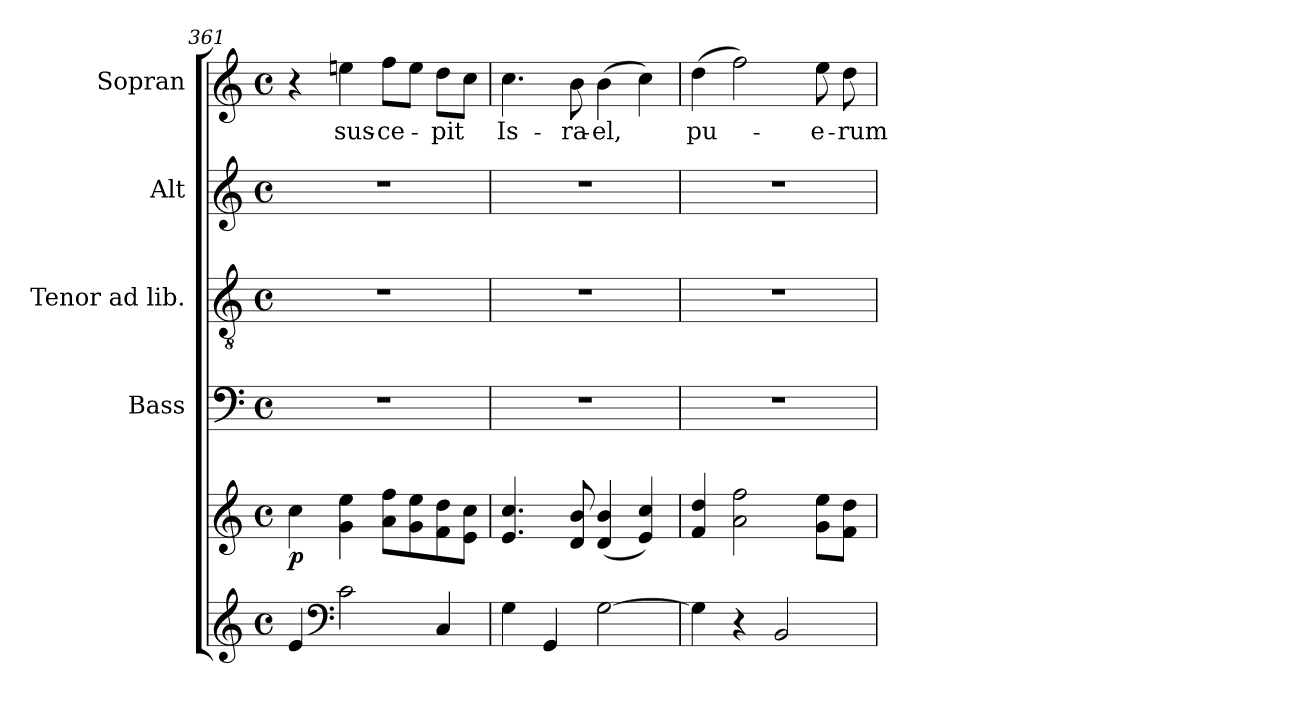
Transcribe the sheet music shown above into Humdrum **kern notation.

**kern	**kern	**dynam	**kern	**kern	**kern	**kern	**text
*part5	*part5	*part5	*part4	*part3	*part2	*part1	*part1
*staff6	*staff5	*staff5/6	*staff4	*staff3	*staff2	*staff1	*staff1
*	*	*	*I"Bass	*I"Tenor ad lib.	*I"Alt	*I"Sopran	*
*	*	*	*I'B.	*I'T.	*I'A.	*I'S.	*
*clefG2	*clefG2	*	*clefF4	*clefGv2	*clefG2	*clefG2	*
*k[]	*k[]	*	*k[]	*k[]	*k[]	*k[]	*
*C:	*C:	*	*C:	*C:	*C:	*C:	*
*M4/4	*M4/4	*	*M4/4	*M4/4	*M4/4	*M4/4	*
*met(c)	*met(c)	*	*met(c)	*met(c)	*met(c)	*met(c)	*
=361	=361	=361	=361	=361	=361	=361	=361
!	!	!LO:DY:b	!	!	!	!	!
4e/	4cc\	p	1r	1r	1r	4r	.
*clefF4	*	*	*	*	*	*	*
!	!	!	!	!	!	!	!LO:LY:b
2c\	4g\ 4ee\	.	.	.	.	4een\	sus-
!	!	!	!	!	!	!	!LO:LY:b
.	8a\ 8ff\L	.	.	.	.	8ff\L	-ce-
.	8g\ 8ee\	.	.	.	.	8ee\J	.
!	!	!	!	!	!	!	!LO:LY:b
4C/	8f\ 8dd\	.	.	.	.	8dd\L	-pit
.	8e\ 8cc\J	.	.	.	.	8cc\J	.
=362	=362	=362	=362	=362	=362	=362	=362
!	!	!	!	!	!	!	!LO:LY:b
4G\	4.e/ 4.cc/	.	1r	1r	1r	4.cc\	Is-
4GG/	.	.	.	.	.	.	.
!	!	!	!	!	!	!	!LO:LY:b
.	8d/ 8b/	.	.	.	.	8b\	-ra-
!	!	!	!	!	!	!	!LO:LY:b
[2G\	(<4d/ 4b/	.	.	.	.	(>4b\	-el,
.	4e/ 4cc/)	.	.	.	.	4cc\)	.
=363	=363	=363	=363	=363	=363	=363	=363
!	!	!	!	!	!	!	!LO:LY:b
4G\]	4f/ 4dd/	.	1r	1r	1r	(>4dd\	pu-
4r	2a\ 2ff\	.	.	.	.	2ff\)	.
2BB/	.	.	.	.	.	.	.
!	!	!	!	!	!	!	!LO:LY:b
.	8g\ 8ee\L	.	.	.	.	8ee\	-e-
!	!	!	!	!	!	!	!LO:LY:b
.	8f\ 8dd\J	.	.	.	.	8dd\	-rum
=	=	=	=	=	=	=	=
*-	*-	*-	*-	*-	*-	*-	*-
